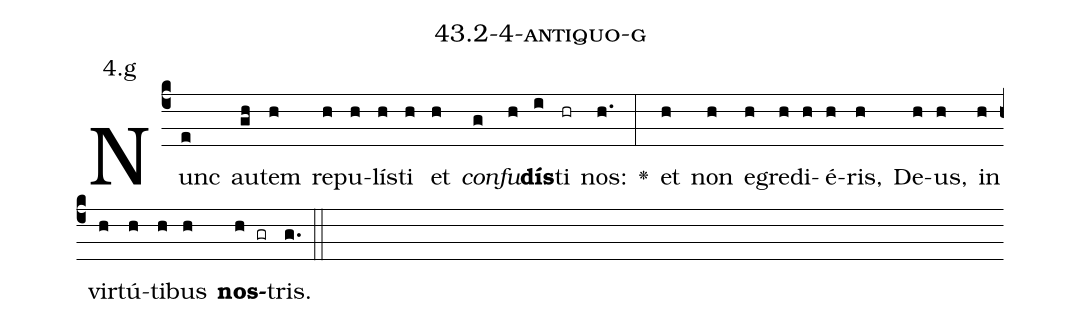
name: 43.2-4-antiquo-g;
annotation: 4.g;
%%
(c4)Nunc(e) au(gh)tem(h) re(h)pu(h)lís(h)ti(h) et(h) <i>con</i>(g)<i>fu</i>(h)<b>dís</b>(i)ti(hr) nos:(h.) <v>\greheightstar</v>(:) et(h) non(h) e(h)gre(h)di(h)é(h)ris,(h) De(h)us,(h) in(h) vir(h)tú(h)ti(h)bus(h) <b>nos</b>(h gr)tris.(g.) (::)


%E(h) u(h) o(h) u(h) a(h) e.(g.) (::)
